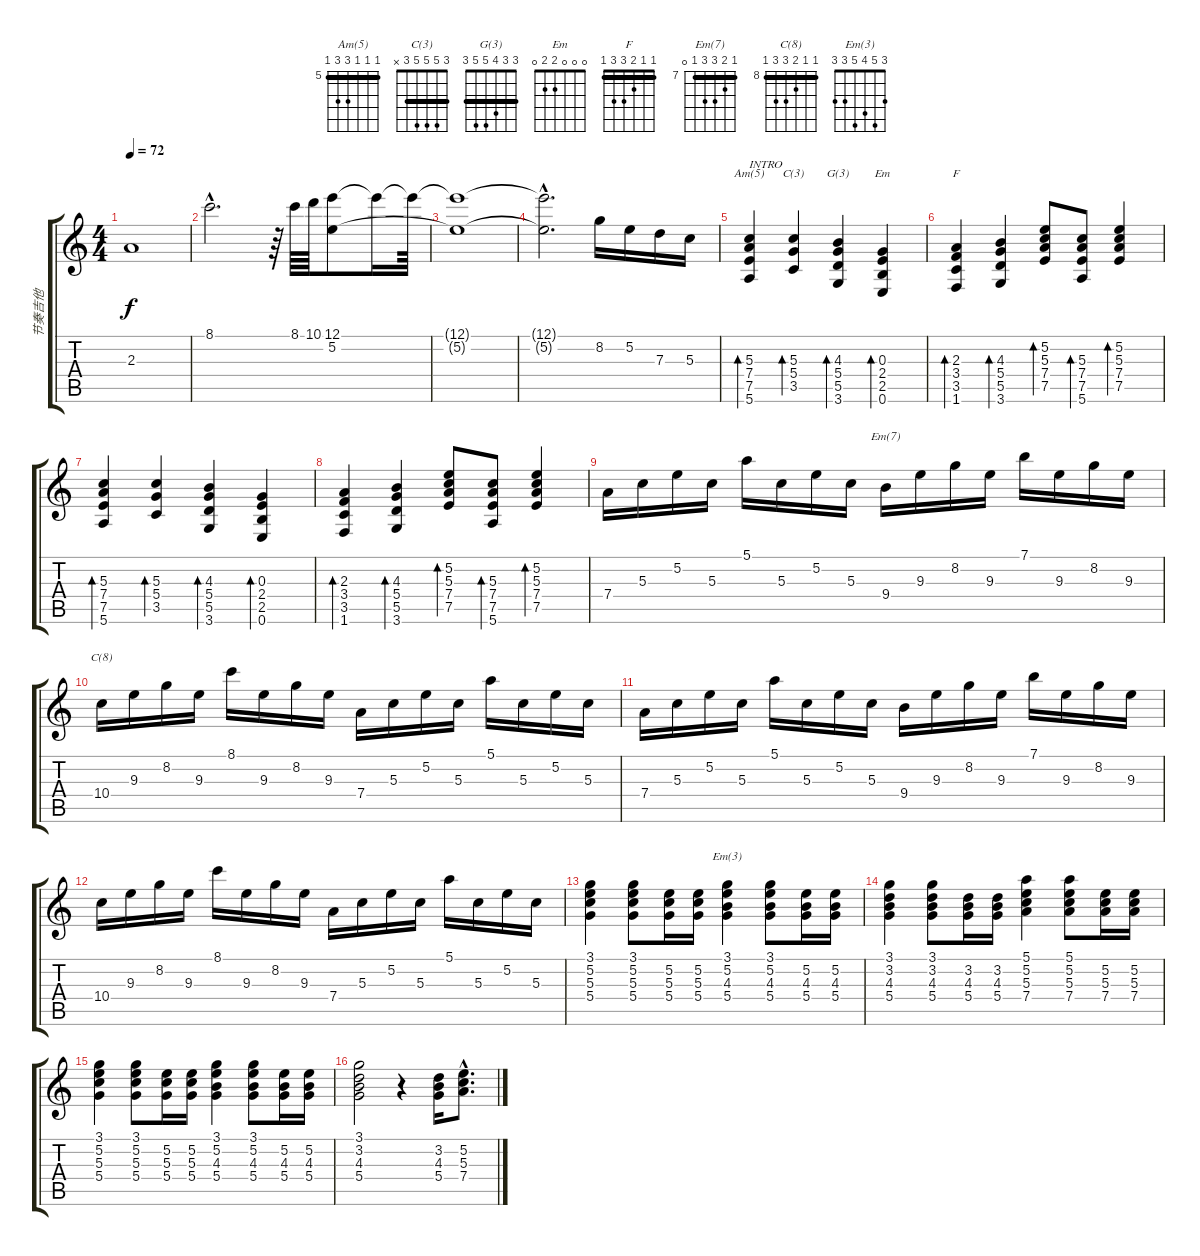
\track ("节奏吉他" "节奏吉他") {instrument electricguitarclean}
\staff {score tabs}
\tuning (E4 B3 G3 D3 A2 E2) {hide}
\chord ("Am(5)" 5 5 5 7 7 5) {firstfret 5 barre 5}
\chord ("C(3)" 3 5 5 5 3 x) {barre 3}
\chord ("G(3)" 3 3 4 5 5 3) {barre 3}
\chord ("Em" 0 0 0 2 2 0)
\chord ("F" 1 1 2 3 3 1) {barre 1}
\chord ("Em(7)" 7 8 9 9 7 0) {firstfret 7 barre 7}
\chord ("C(8)" 8 8 9 10 10 8) {firstfret 8 barre 8}
\chord ("Em(3)" 3 5 4 5 3 3)
\ts (4 4)
\tempo 72
\clef g2
\ks c
2.3.1{dy f volume 8 instrument stringensemble1} |
8.1{hac}.2{d} r.64 8.1.64{volume 12 instrument stringensemble1} 10.1.64 (12.1 5.2).8{volume 8} 12.1{t}.16 12.1{t}.64 |
(12.1{t} 5.2{t}).1 |
(12.1{hac t} 5.2{hac t}).2{d} 8.2.16{volume 14 instrument stringensemble1} 5.2.16 7.3.16 5.3.16 |
(5.3 7.4 7.5 5.6).4{bd 120 ch "Am(5)" txt "INTRO" volume 6 instrument acousticguitarsteel} (5.3 5.4 3.5).4{bd 120 ch "C(3)"} (4.3 5.4 5.5 3.6).4{bd 120 ch "G(3)"} (0.3 2.4 2.5 0.6).4{bd 120 ch "Em"} |
(2.3 3.4 3.5 1.6).4{bd 120 ch "F"} (4.3 5.4 5.5 3.6).4{bd 120} (5.2 5.3 7.4 7.5).8{bd 120} (5.3 7.4 7.5 5.6).8{bd 120} (5.2 5.3 7.4 7.5).4{bd 120} |
(5.3 7.4 7.5 5.6).4{bd 120} (5.3 5.4 3.5).4{bd 120} (4.3 5.4 5.5 3.6).4{bd 120} (0.3 2.4 2.5 0.6).4{bd 120} |
(2.3 3.4 3.5 1.6).4{bd 120} (4.3 5.4 5.5 3.6).4{bd 120} (5.2 5.3 7.4 7.5).8{bd 120} (5.3 7.4 7.5 5.6).8{bd 120} (5.2 5.3 7.4 7.5).4{bd 120} |
7.4.16{volume 7 instrument electricguitarclean} 5.3.16 5.2.16 5.3.16 5.1.16 5.3.16 5.2.16 5.3.16 9.4.16{ch "Em(7)"} 9.3.16 8.2.16 9.3.16 7.1.16 9.3.16 8.2.16 9.3.16 |
10.4.16{ch "C(8)"} 9.3.16 8.2.16 9.3.16 8.1.16 9.3.16 8.2.16 9.3.16 7.4.16 5.3.16 5.2.16 5.3.16 5.1.16 5.3.16 5.2.16 5.3.16 |
7.4.16 5.3.16 5.2.16 5.3.16 5.1.16 5.3.16 5.2.16 5.3.16 9.4.16 9.3.16 8.2.16 9.3.16 7.1.16 9.3.16 8.2.16 9.3.16 |
10.4.16 9.3.16 8.2.16 9.3.16 8.1.16 9.3.16 8.2.16 9.3.16 7.4.16 5.3.16 5.2.16 5.3.16 5.1.16 5.3.16 5.2.16 5.3.16 |
(3.1 5.2 5.3 5.4).4 (3.1 5.2 5.3 5.4).8 (5.2 5.3 5.4).16 (5.2 5.3 5.4).16 (3.1 5.2 4.3 5.4).4{ch "Em(3)"} (3.1 5.2 4.3 5.4).8 (5.2 4.3 5.4).16 (5.2 4.3 5.4).16 |
(3.1 3.2 4.3 5.4).4 (3.1 3.2 4.3 5.4).8 (3.2 4.3 5.4).16 (3.2 4.3 5.4).16 (5.1 5.2 5.3 7.4).4 (5.1 5.2 5.3 7.4).8 (5.2 5.3 7.4).16 (5.2 5.3 7.4).16 |
(3.1 5.2 5.3 5.4).4 (3.1 5.2 5.3 5.4).8 (5.2 5.3 5.4).16 (5.2 5.3 5.4).16 (3.1 5.2 4.3 5.4).4 (3.1 5.2 4.3 5.4).8 (5.2 4.3 5.4).16 (5.2 4.3 5.4).16 |
(3.1 3.2 4.3 5.4).2 r.4 (3.2 4.3 5.4).16 (5.2{hac} 5.3{hac} 7.4{hac}).8{d}
